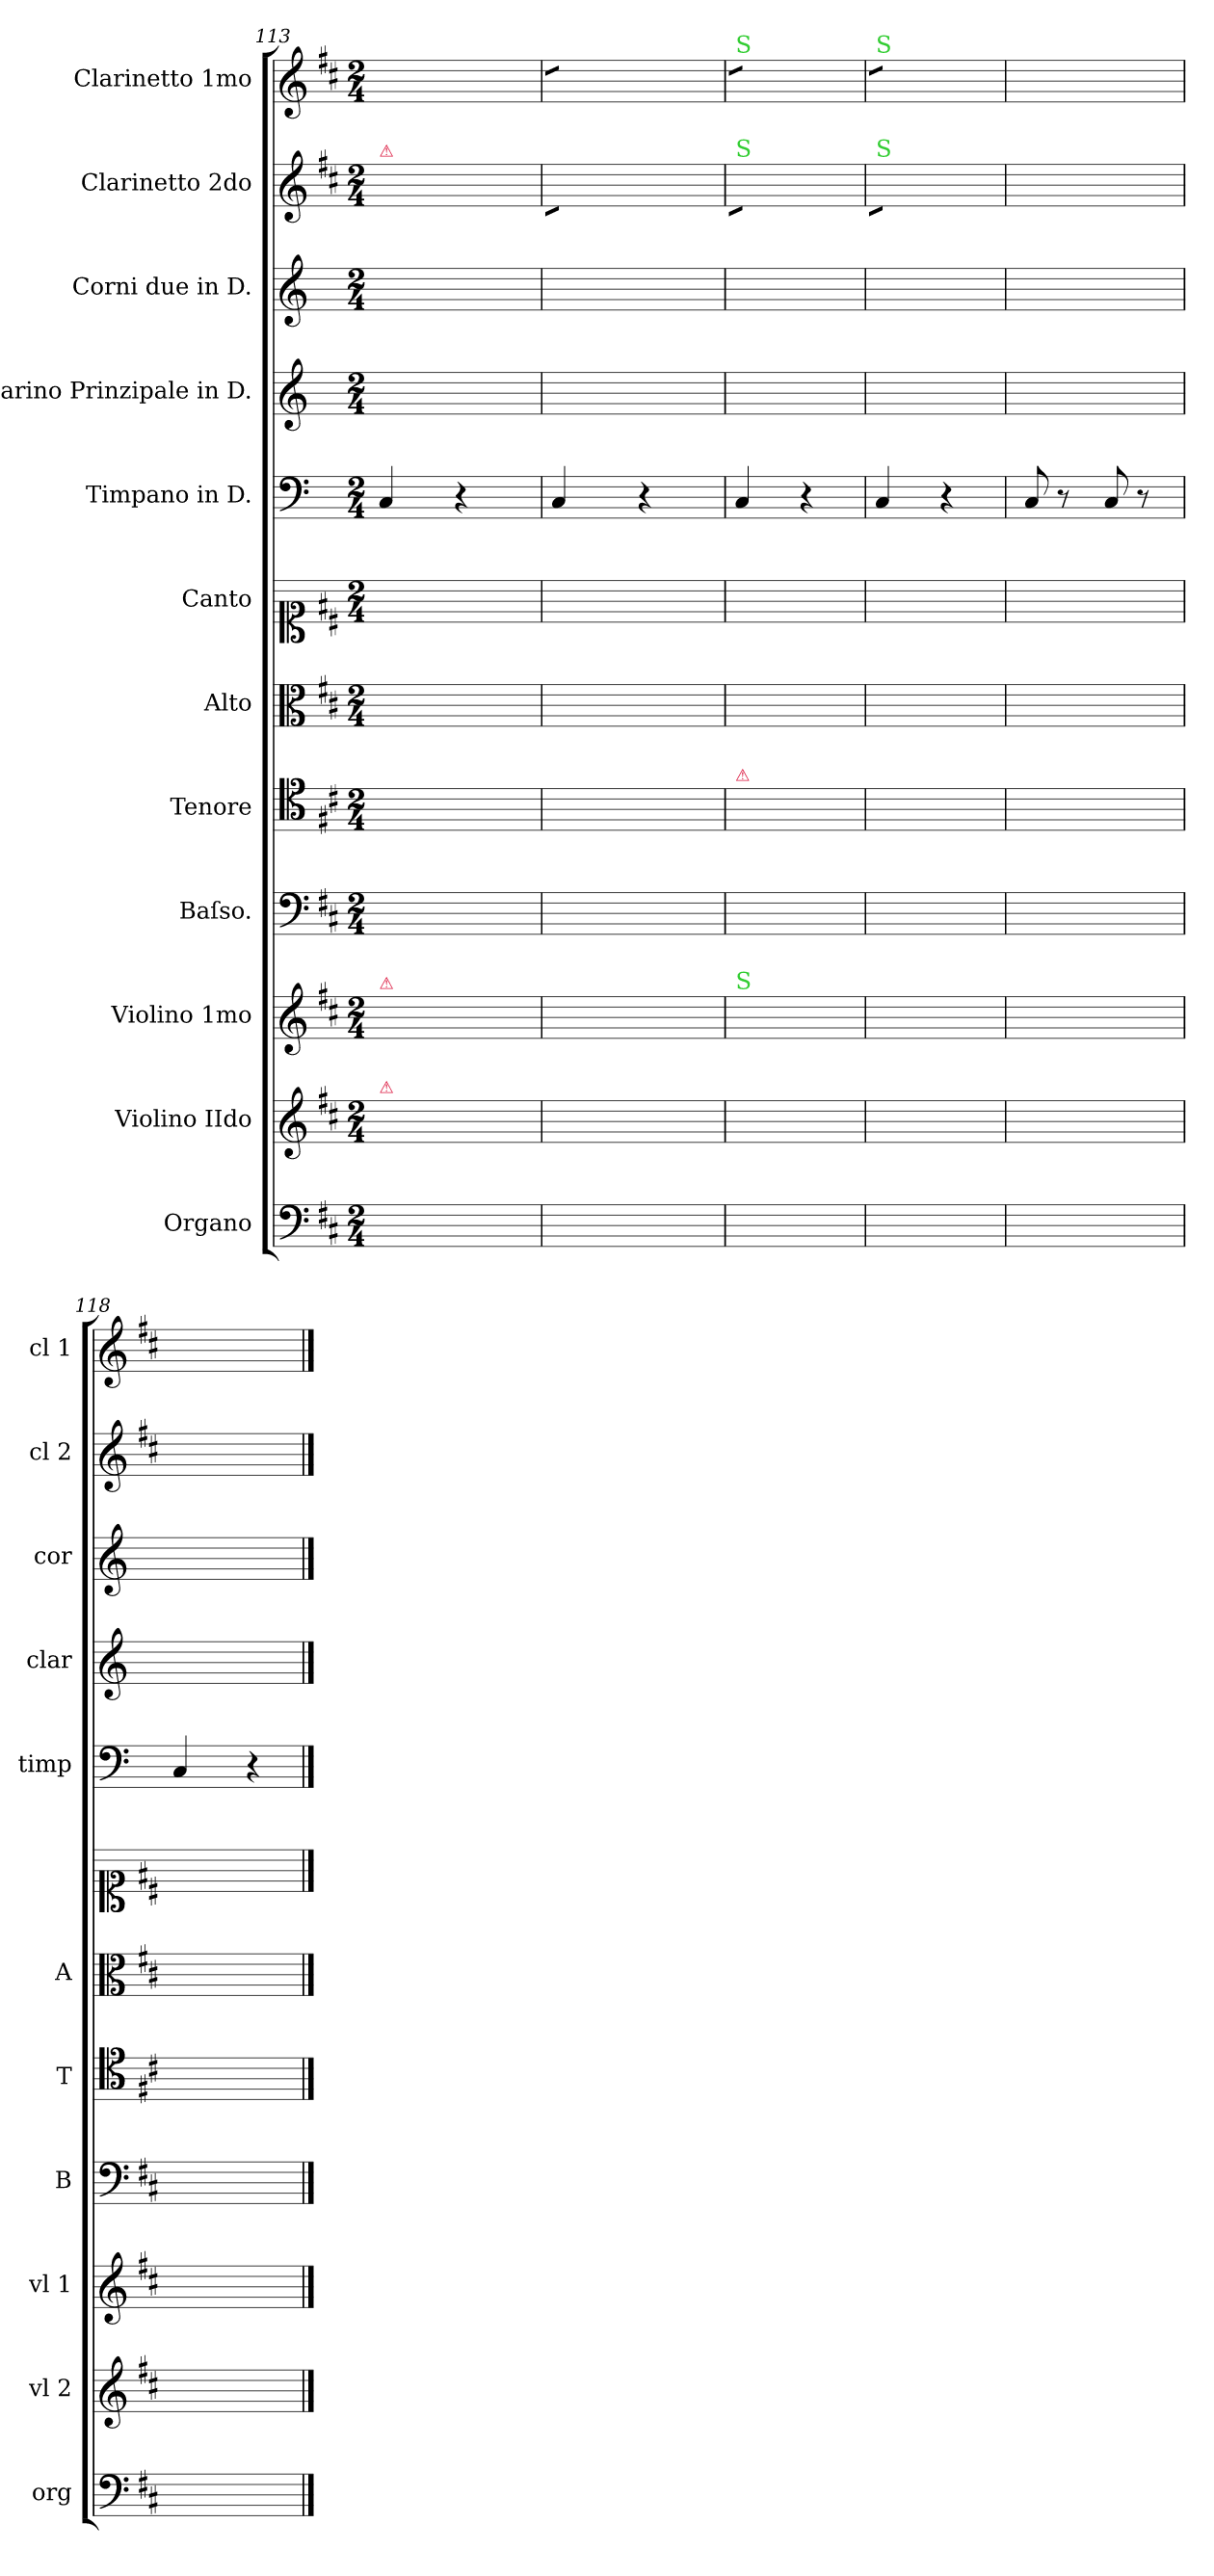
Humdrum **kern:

**kern	**kern	**kern	**kern	**kern	**kern	**kern	**kern	**kern	**kern	**kern	**kern
*part12	*part11	*part10	*part9	*part8	*part7	*part6	*part5	*part4	*part3	*part2	*part1
*staff12	*staff11	*staff10	*staff9	*staff8	*staff7	*staff6	*staff5	*staff4	*staff3	*staff2	*staff1
*I"Organo	*I"Violino IIdo	*I"Violino 1mo	*I"Baſso.	*I"Tenore	*I"Alto	*I"Canto	*I"Timpano in D.	*I"Clarino Prinzipale in D.	*I"Corni due in D.	*I"Clarinetto 2do	*I"Clarinetto 1mo
*I'org	*I'vl 2	*I'vl 1	*I'B	*I'T	*I'A	*	*I'timp	*I'clar	*I'cor	*I'cl 2	*I'cl 1
*clefF4	*clefG2	*clefG2	*clefF4	*clefC4	*clefC3	*clefC1	*clefF4	*clefG2	*clefG2	*clefG2	*clefG2
*	*	*	*	*	*	*	*	*ITrd-1c-2	*ITrd6c10	*	*
*k[f#c#]	*k[f#c#]	*k[f#c#]	*k[f#c#]	*k[f#c#]	*k[f#c#]	*k[f#c#]	*k[]	*k[f#c#]	*k[f#c#]	*k[f#c#]	*k[f#c#]
*D:	*D:	*D:	*D:	*D:	*D:	*D:	*	*	*	*D:	*D:
*M2/4	*M2/4	*M2/4	*M2/4	*M2/4	*M2/4	*M2/4	*M2/4	*M2/4	*M2/4	*M2/4	*M2/4
=113	=113	=113	=113	=113	=113	=113	=113	=113	=113	=113	=113
!	!	!	!	!	!	!	!	!	!	!LO:TX:a:color=crimson:t=⚠	!
!	!	!LO:TX:a:color=crimson:t=⚠	!	!	!	!	!	!	!	!	!
!	!LO:TX:a:color=crimson:t=⚠	!	!	!	!	!	!	!	!	!	!
2DDyy/ 2Dyy/	8d/Lyy	8f#/Lyy	[2D\yy	(8d\Lyy	8f#\Lyy	2dd\yy	4C/	4dyy/ 4ddyy/	4Dyy/ 4dyy/	8dd\Lyy	8ff#\Lyy
.	8bb\yy	16ddd\Lyy	.	8B\yy	8dd\yy	.	.	.	.	8d/yy	8dd'\yy
.	.	16dd\JJyy	.	.	.	.	.	.	.	.	.
.	8aa\yy	16ccc#\LLyy	.	8A\yy	8cc#\yy	.	4r	4ryy	4ryy	8d/yy	8dd'\yy
.	.	16dd\yy	.	.	.	.	.	.	.	.	.
.	8gg\Jyy	16bb\yy	.	8G\Jyy)	8b\Jyy	.	.	.	.	8d/Jyy	8dd'\Jyy
.	.	16dd\JJyy	.	.	.	.	.	.	.	.	.
=114	=114	=114	=114	=114	=114	=114	=114	=114	=114	=114	=114
!	!	!	!	!	!	!	!	!	!	!	!LO:TX:a:color=limegreen:t=S
!	!	!	!	!	!	!	!	!	!	!LO:TX:a:color=limegreen:t=S	!
*	*	*	*	*	*	*	*	*	*	*tremolo	*
*	*	*	*	*	*	*	*	*	*	*	*tremolo
2DDyy/ 2Dyy/	8ff#\Lyy	16aa\LLyy	2D\yy_	(8F#/Lyy	8a\Lyy	2dd\yy	4C/	4dyy/ 4ddyy/	4Dyy/ 4dyy/	8d/yyL	8dd\yyL
.	.	16dd\yy	.	.	.	.	.	.	.	.	.
.	8gg\yy	16bb\yy	.	8G/yy	8b\yy	.	.	.	.	8d/yy	8dd\yy
.	.	16dd\JJyy	.	.	.	.	.	.	.	.	.
.	8ff#\yy	16aa\LLyy	.	8F#/yy	8a\yy	.	4r	4ryy	4ryy	8d/yy	8dd\yy
.	.	16dd\yy	.	.	.	.	.	.	.	.	.
.	8ee\Jyy	16gg\yy	.	8E/Jyy)	8g\Jyy	.	.	.	.	8d/yyJ	8dd\yyJ
.	.	16dd\JJyy	.	.	.	.	.	.	.	.	.
=115	=115	=115	=115	=115	=115	=115	=115	=115	=115	=115	=115
!	!	!	!	!	!	!	!	!	!	!	!LO:TX:a:color=limegreen:t=S
!	!	!	!	!	!	!	!	!	!	!LO:TX:a:color=limegreen:t=S	!
!	!	!	!	!LO:TX:a:color=crimson:t=⚠	!	!	!	!	!	!	!
!	!	!LO:TX:a:color=limegreen:t=S	!	!	!	!	!	!	!	!	!
2DDyy/ 2Dyy/	8dd\Lyy	8ee\Lyy	2D\yy_	(8D/Lyy	8f#\Lyy	2dd\yy	4C/	4dyy/ 4ddyy/	4Dyy/ 4dyy/	8d/yyL	8dd\yyL
.	8dd\yy	8bb\yy	.	8d\yy	8b\yy	.	.	.	.	8d/yy	8dd\yy
.	8cc#\yy	8aa\yy	.	8c#\yy	8a\yy	.	4r	4ryy	4ryy	8d/yy	8dd\yy
.	8b\Jyy	8gg\Jyy	.	8B\Jyy)	8g\Jyy	.	.	.	.	8d/yyJ	8dd\yyJ
=116	=116	=116	=116	=116	=116	=116	=116	=116	=116	=116	=116
!	!	!	!	!	!	!	!	!	!	!	!LO:TX:a:color=limegreen:t=S
!	!	!	!	!	!	!	!	!	!	!LO:TX:a:color=limegreen:t=S	!
2DDyy/ 2Dyy/	8a/Lyy	8ff#\Lyy	2D\yy_	(8A\Lyy	8f#\Lyy	2dd\yy	4C/	4dyy/ 4ddyy/	4Dyy/ 4dyy/	8d/yyL	8dd\yyL
.	8b/yy	8gg\yy	.	8B\yy	8g\yy	.	.	.	.	8d/yy	8dd\yy
.	8a/yy	8ff#\yy	.	8A\yy	8f#\yy	.	4r	4ryy	4ryy	8d/yy	8dd\yy
.	8g/Jyy	8ee\Jyy	.	8G\Jyy)	8e\Jyy	.	.	.	.	8d/yyJ	8dd\yyJ
*	*	*	*	*	*	*	*	*	*	*	*Xtremolo
*	*	*	*	*	*	*	*	*	*	*Xtremolo	*
=117	=117	=117	=117	=117	=117	=117	=117	=117	=117	=117	=117
*^	*	*	*	*	*	*	*	*	*^	*	*
8DDyy/ 8Dyy/	4ryy	8f#/Lyy	8dd\Lyy	2D\yy_	(4F#/yy	8f#\Lyy	8dd\Lyy	8C/	4dyy/ 4ddyy/	8d/yy	8F#\yy	(8dd\Lyy	8ff#X\Lyy
8ryy	.	16g/Lyy	(16ee\Lyy	.	.	16g\Lyy	16ee\Lyy	8r	.	8ryy	8ryy	16ee\Lyy	(16gg\Lyy
.	.	16a/JJyy	16ff#\JJyy)	.	.	16a\JJyy	16ff#\JJyy	.	.	.	.	16ff#X\JJyy)	16aa\JJyy)
8D\yy	8DD/yy	8f#/Lyy	8dd\Lyy	.	4d\yy)	8f#\Lyy	8dd\Lyy	8C/	4ryy	8d/yy	8F#\yy	(8dd\Lyy	8ff#\Lyy
8ryy	8ryy	16g/Lyy	(16ee\Lyy	.	.	16g\Lyy	16ee\Lyy	8r	.	8ryy	8ryy	16ee\Lyy	(16gg\Lyy
.	.	16a/JJyy	16ff#\JJyy)	.	.	16a\JJyy	16ff#\JJyy	.	.	.	.	16ff#X\JJyy)	16aa\JJyy)
*v	*v	*	*	*	*	*	*	*	*	*	*	*	*
=118	=118	=118	=118	=118	=118	=118	=118	=118	=118	=118	=118	=118
8DDyy/ 8Dyy/	4f#/yy	4dd\yy	4D\yy]	4d\yy	4f#\yy	4dd\yy	4C/	4dyy/ 4ddyy/	4d/yy	4F#\yy	4dd\yy	4ff#\yy
8ryy	.	.	.	.	.	.	.	.	.	.	.	.
4ryy	4ryy	4ryy	4ryy	4ryy	4ryy	4ryy	4r	4ryy	4ryy	4ryy	4ryy	4ryy
*	*	*	*	*	*	*	*	*	*v	*v	*	*
==	==	==	==	==	==	==	==	==	==	==	==
*-	*-	*-	*-	*-	*-	*-	*-	*-	*-	*-	*-
